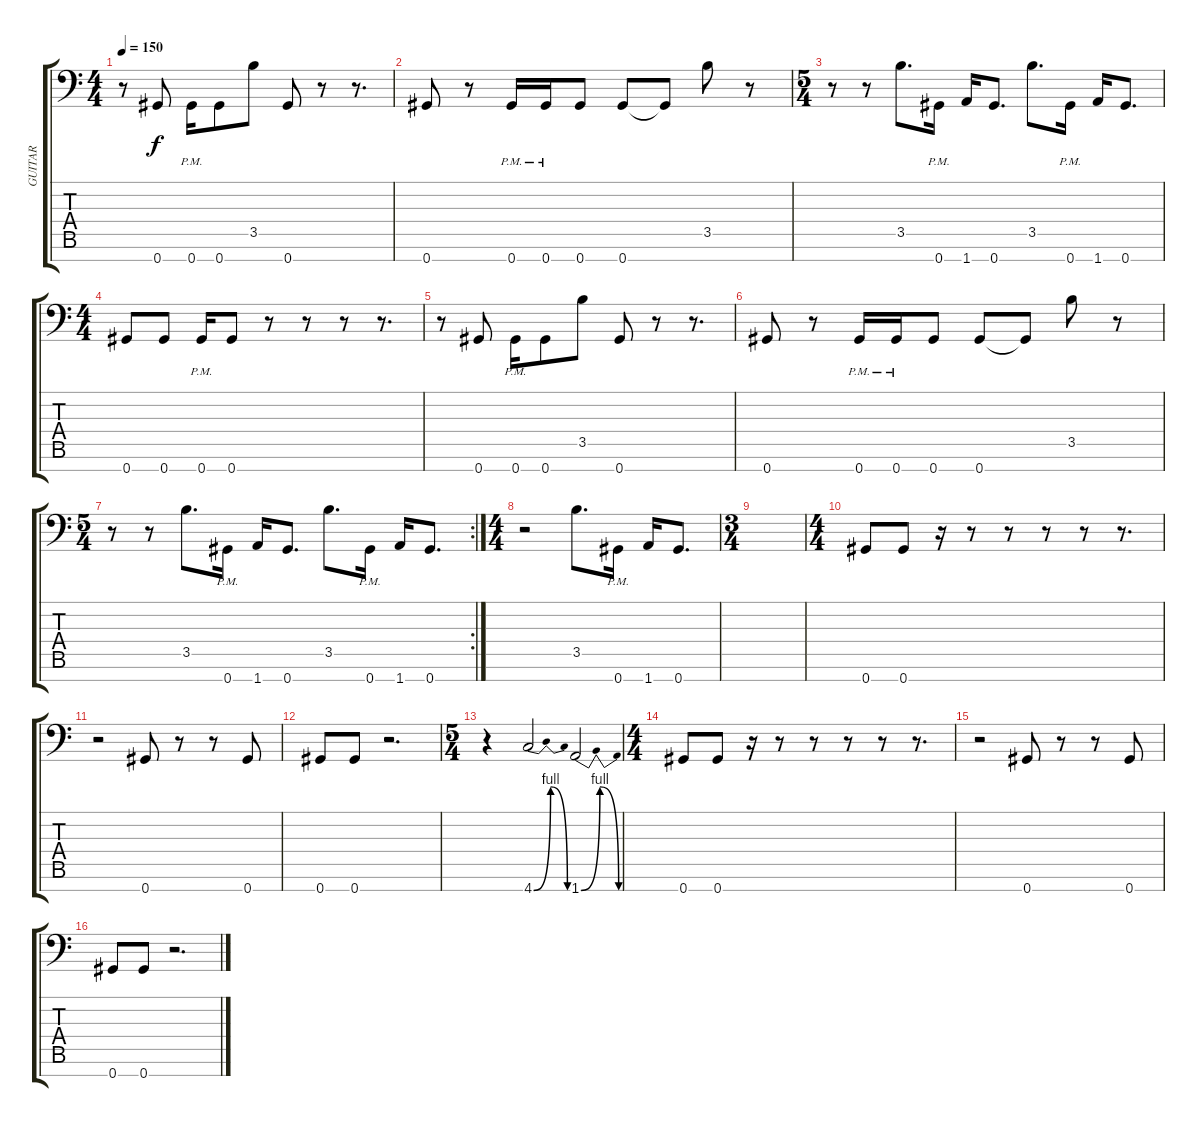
\track ("GUITAR" "GUITAR") {instrument distortionguitar}
\staff {score tabs}
\tuning (Eb4 Bb3 Gb3 Db3 Ab2 Eb2 Ab1) {hide}
\ts (4 4)
\tempo 150
\clef f4
\ks c
r.8{dy f} 0.7.8 0.7{pm}.16 0.7.8 3.5.8 0.7.8 r.8 r.8{d} |
0.7.8 r.8 0.7{pm}.16 0.7{pm}.16 0.7.8 0.7.8 0.7{t}.8 3.5.8 r.8 |
\ts (5 4)
r.8 r.8 3.5.8{d} 0.7{pm}.16 1.7.16 0.7.8{d} 3.5.8{d} 0.7{pm}.16 1.7.16 0.7.8{d} |
\ts (4 4)
0.7.8 0.7.8 0.7{pm}.16 0.7.8 r.8 r.8 r.8 r.8{d} |
r.8 0.7.8 0.7{pm}.16 0.7.8 3.5.8 0.7.8 r.8 r.8{d} |
0.7.8 r.8 0.7{pm}.16 0.7{pm}.16 0.7.8 0.7.8 0.7{t}.8 3.5.8 r.8 |
\rc 2
\ts (5 4)
r.8 r.8 3.5.8{d} 0.7{pm}.16 1.7.16 0.7.8{d} 3.5.8{d} 0.7{pm}.16 1.7.16 0.7.8{d} |
\ts (4 4)
r.2 3.5.8{d} 0.7{pm}.16 1.7.16 0.7.8{d} |
\ts (3 4)
|
\ts (4 4)
0.7.8 0.7.8 r.16 r.8 r.8 r.8 r.8 r.8{d} |
r.2 0.7.8 r.8 r.8 0.7.8 |
0.7.8 0.7.8 r.2{d} |
\ts (5 4)
r.4 4.7{be (bendrelease 0 0 15 4 15 4 60 0)}.2 1.7{be (bendrelease 0 0 15 4 15 4 60 0)}.2 |
\ts (4 4)
0.7.8 0.7.8 r.16 r.8 r.8 r.8 r.8 r.8{d} |
r.2 0.7.8 r.8 r.8 0.7.8 |
0.7.8 0.7.8 r.2{d}
